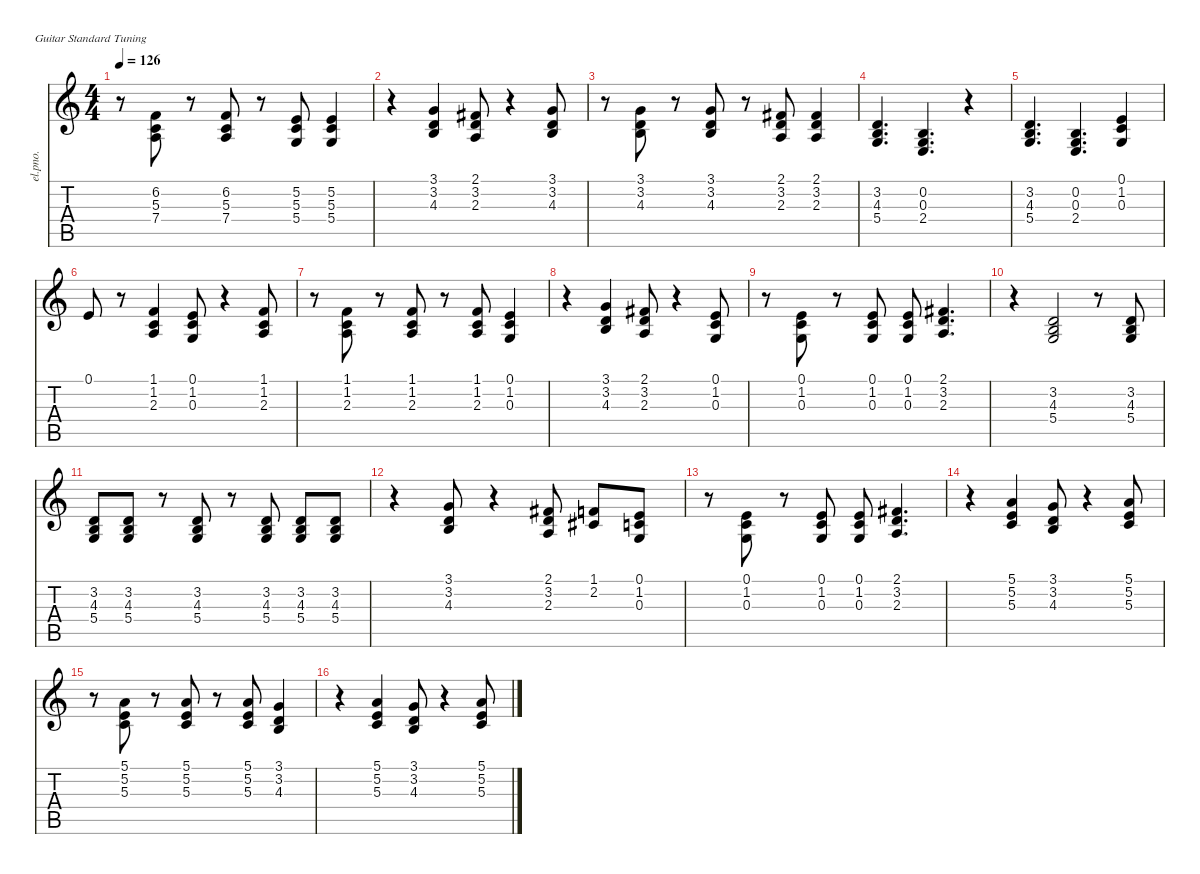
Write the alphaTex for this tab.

\defaultSystemsLayout 4
\hideDynamics
\bracketExtendMode nobrackets
\otherSystemsTrackNameOrientation horizontal
\track ("Donald Fagan" "el.pno.") {instrument electricgrandpiano}
\staff {score tabs}
\tuning (E4 B3 G3 D3 A2 E2)
\ts (4 4)
\tempo 126
\clef g2
\ks c
r.8{dy f beam Down} (6.2 5.3 7.4).8{beam Up} r.8{beam Up} (6.2 5.3 7.4).8{beam Up} r.8{beam Up} (5.2 5.3 5.4).8{beam Up} (5.2 5.3 5.4).4{beam Up} |
r.4{beam Down} (3.1 3.2 4.3).4{beam Up} (2.1{acc #} 3.2 2.3).8{beam Up} r.4{beam Up} (3.1 3.2 4.3).8{beam Up} |
r.8{beam Down} (3.1 3.2 4.3).8{beam Up} r.8{beam Up} (3.1 3.2 4.3).8{beam Up} r.8{beam Up} (2.1{acc #} 3.2 2.3).8{beam Up} (2.1{acc #} 3.2 2.3).4{beam Up} |
(3.2 4.3 5.4).4{d beam Up} (0.2 0.3 2.4).4{d beam Up} r.4{beam Up} |
(3.2 4.3 5.4).4{d beam Up} (0.2 0.3 2.4).4{d beam Up} (0.1 1.2 0.3).4{beam Up} |
0.1.8{beam Up} r.8{beam Up} (1.1 1.2 2.3).4{beam Up} (0.1 1.2 0.3).8{beam Up} r.4{beam Up} (1.1 1.2 2.3).8{beam Up} |
r.8{beam Down} (1.1 1.2 2.3).8{beam Up} r.8{beam Up} (1.1 1.2 2.3).8{beam Up} r.8{beam Up} (1.1 1.2 2.3).8{beam Up} (0.1 1.2 0.3).4{beam Up} |
r.4{beam Down} (3.1 3.2 4.3).4{beam Up} (2.1{acc #} 3.2 2.3).8{beam Up} r.4{beam Up} (0.1 1.2 0.3).8{beam Up} |
r.8{beam Down} (0.1 1.2 0.3).8{beam Up} r.8{beam Up} (0.1 1.2 0.3).8{beam Up} (0.1 1.2 0.3).8{beam Up} (2.1{acc #} 3.2 2.3).4{d beam Up} |
r.4{beam Down} (3.2 4.3 5.4).2{beam Up} r.8{beam Up} (3.2 4.3 5.4).8{beam Up} |
(3.2 4.3 5.4).8{beam Up} (3.2 4.3 5.4).8{beam Up} r.8{beam Up} (3.2 4.3 5.4).8{beam Up} r.8{beam Up} (3.2 4.3 5.4).8{beam Up} (3.2 4.3 5.4).8{beam Up} (3.2 4.3 5.4).8{beam Up} |
r.4{beam Down} (3.1 3.2 4.3).8{beam Up} r.4{beam Up} (2.1{acc #} 3.2 2.3).8{beam Up} (1.1 2.2{acc #}).8{beam Up} (0.1 1.2 0.3).8{beam Up} |
r.8{beam Down} (0.1 1.2 0.3).8{beam Up} r.8{beam Up} (0.1 1.2 0.3).8{beam Up} (0.1 1.2 0.3).8{beam Up} (2.1{acc #} 3.2 2.3).4{d beam Up} |
r.4{beam Down} (5.1 5.2 5.3).4{beam Up} (3.1 3.2 4.3).8{beam Up} r.4{beam Up} (5.1 5.2 5.3).8{beam Up} |
r.8{beam Down} (5.1 5.2 5.3).8{beam Up} r.8{beam Up} (5.1 5.2 5.3).8{beam Up} r.8{beam Up} (5.1 5.2 5.3).8{beam Up} (3.1 3.2 4.3).4{beam Up} |
r.4{beam Down} (5.1 5.2 5.3).4{beam Up} (3.1 3.2 4.3).8{beam Up} r.4{beam Up} (5.1 5.2 5.3).8{beam Up}
